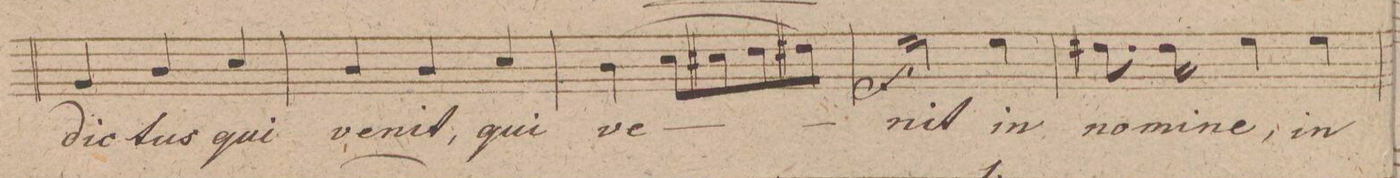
**kern	**text	**dynam
*I"Soprano.	*	*
*clefC1	*	*
*k[f#c#g#]	*	*
*M3/4	*	*
4e/	-dic-	.
4g#/	-tus	.
4a/	qui	.
=50	=50	=50
4g#/	ve-	.
4g#/	-nit,	.
4a/	qui	.
=51	=51	=51
(>4g#\	ve-	.
8a\L	.	<
8a#X\	.	.
8b\	.	.
8b#X\J)	.	.
.	.	[
=52	=52	=52
*2\right	*	*
2cc#\	-nit	f
4cc#\	in	.
=53	=53	=53
8.b#X\	no-	.
16b#\	-mi-	.
4cc#\	-ne,	.
4cc#\	in	.
=54	=54	=54
*-	*-	*-
